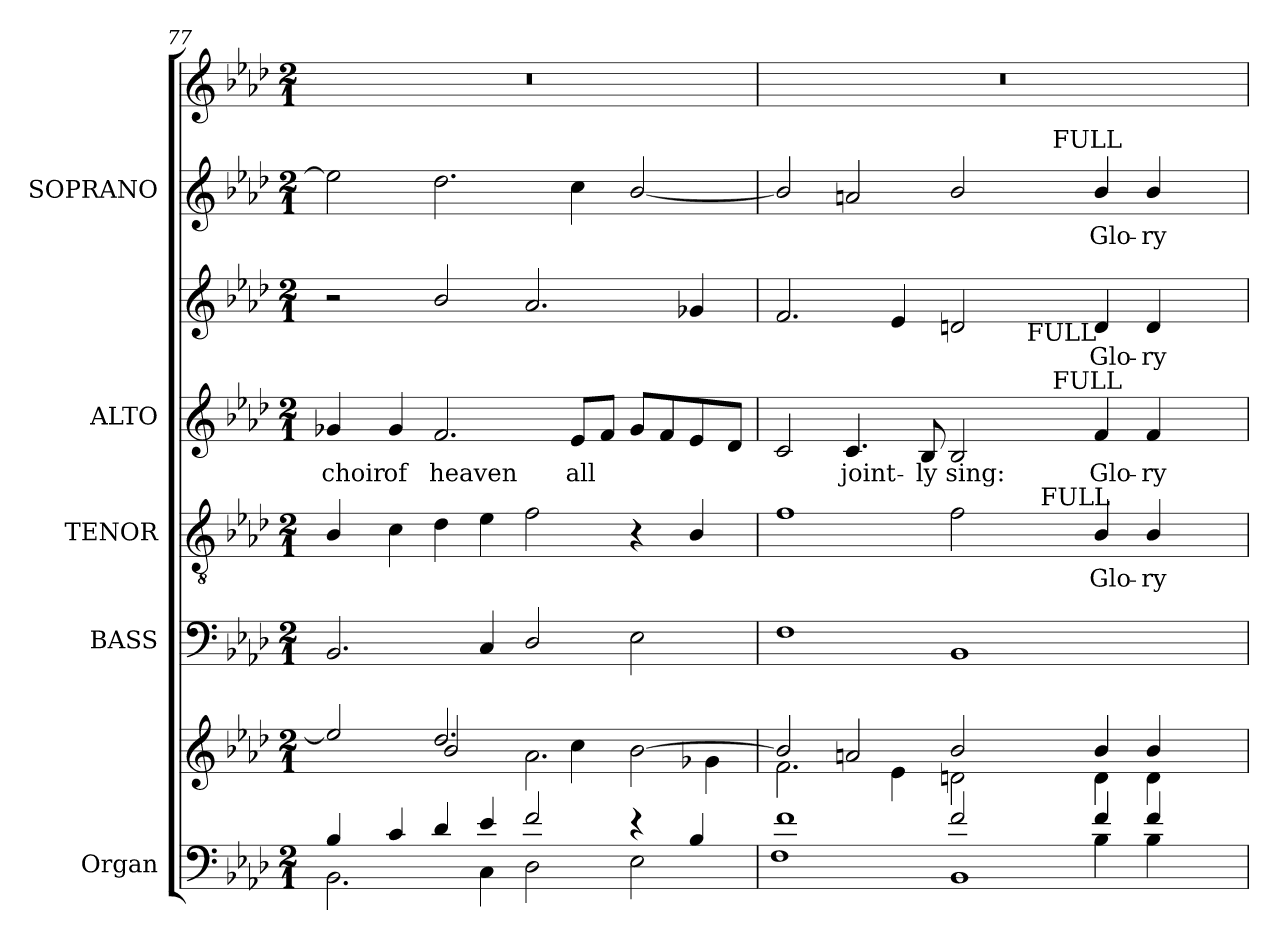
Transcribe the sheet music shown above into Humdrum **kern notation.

**kern	**kern	**kern	**kern	**text	**kern	**text	**kern	**text	**kern	**text	**kern
*part5	*part5	*part4	*part3	*part3	*part2	*part2	*part2	*part2	*part1	*part1	*part1
*staff8	*staff7	*staff6	*staff5	*staff5	*staff4	*staff4	*staff3	*staff3	*staff2	*staff2	*staff1
*I"Organ	*	*I"BASS	*I"TENOR	*	*I"ALTO	*	*	*	*I"SOPRANO	*	*
*I'Org.	*	*I'B.	*I'T.	*	*I'A.	*	*	*	*I'S.	*	*
*clefF4	*clefG2	*clefF4	*clefGv2	*	*clefG2	*	*clefG2	*	*clefG2	*	*clefG2
*	*	*	*ITrd7c12	*	*	*	*	*	*	*	*
*k[b-e-a-d-]	*k[b-e-a-d-]	*k[b-e-a-d-]	*k[b-e-a-d-]	*	*k[b-e-a-d-]	*	*k[b-e-a-d-]	*	*k[b-e-a-d-]	*	*k[b-e-a-d-]
*A-:	*A-:	*A-:	*A-:	*	*A-:	*	*A-:	*	*A-:	*	*A-:
*M2/1	*M2/1	*M2/1	*M2/1	*	*M2/1	*	*M2/1	*	*M2/1	*	*M2/1
=77	=77	=77	=77	=77	=77	=77	=77	=77	=77	=77	=77
*^	*^	*	*	*	*	*	*	*	*	*	*
*	*^	*	*^	*	*	*	*	*	*	*	*	*	*
!	!	!	!	!	!	!	!	!	!	!LO:LY:b:color=#000000	!	!	!	!	!LO:N:vis=1
4ryy	4B-i/	2.BB-i\	2ee-i/]	2g-Xi\yy	2ryy	2.BB-i/	4BB-i/	.	4g-Xi/	choir	2r	.	2ee-i\]	.	0r
!	!	!	!	!	!	!	!	!	!	!LO:LY:b:color=#000000	!	!	!	!	!
4ryy	4ci/	.	.	.	.	.	4Ci\	.	4g-i/	of	.	.	.	.	.
!	!	!	!	!	!	!	!	!	!	!LO:LY:b:color=#000000	!	!	!	!	!
2.ryy	4d-i/	.	2.dd-i/	2.fi\yy	2b-i/	.	4D-i\	.	2.fi/	heaven	2b-i/	.	2.dd-i\	.	.
.	4e-i/	4Ci\	.	.	.	4Ci/	4E-i\	.	.	.	.	.	.	.	.
.	2fi/	2D-i\	.	.	2.a-i\	2D-i/	2Fi\	.	.	.	2.a-i/	.	.	.	.
!	!	!	!	!	!	!	!	!	!	!LO:LY:b:color=#000000	!	!	!	!	!
8ryy	.	.	4cci\	8e-i\Lyy	.	.	.	.	8e-i/L	all	.	.	4cci\	.	.
8ryy	.	.	.	8fi\Jyy	.	.	.	.	8fi/J	.	.	.	.	.	.
8ryy	4r	2E-i\	[2b-i\	8g-i\Lyy	.	2E-i\	4r	.	8g-i/L	.	.	.	[2b-i/	.	.
8ryy	.	.	.	8fi\yy	.	.	.	.	8fi/	.	.	.	.	.	.
8ryy	4B-i/	.	.	8e-i\yy	4g-Xi\	.	4BB-i/	.	8e-i/	.	4g-Xi/	.	.	.	.
8ryy	.	.	.	8d-i\Jyy	.	.	.	.	8d-i/J	.	.	.	.	.	.
!!LO:LB:g=z
=78	=78	=78	=78	=78	=78	=78	=78	=78	=78	=78	=78	=78	=78	=78	=78
!	!	!	!	!LO:N:vis=1	!	!	!	!	!	!	!	!	!	!	!LO:N:vis=1
*	*	*	*	*	*	*	*^	*	*^	*	*^	*	*^	*	*
2ci/yy	1fi	1Fi	2b-i/]	0ryy	2.fi\	1Fi	1Fi	1ryy	.	2ci/	1ryy	.	2.fi/	1ryy	.	2b-i/]	1ryy	.	0r
!	!	!	!	!	!	!	!	!	!	!	!	!LO:LY:b:color=#000000	!	!	!	!	!	!	!
4.ci/yy	.	.	2ani/	.	.	.	.	.	.	4.ci/	.	joint-	.	.	.	2ani/	.	.	.
.	.	.	.	.	4e-i\	.	.	.	.	.	.	.	4e-i/	.	.	.	.	.	.
!	!	!	!	!	!	!	!	!	!	!	!	!LO:LY:b:color=#000000	!	!	!	!	!	!	!
8B-i/yy	.	.	.	.	.	.	.	.	.	8B-i/	.	-ly	.	.	.	.	.	.	.
!	!	!	!	!	!	!	!	!	!	!	!	!LO:LY:b:color=#000000	!	!	!	!	!	!	!
2B-i/yy	2fi/	1BB-i	2b-i/	.	2dni\	1BB-i	2Fi\	4ryy	.	2B-i/	4ryy	sing:	2dni/	8ryy	.	2b-i/	4ryy	.	.
.	.	.	.	.	.	.	.	.	.	.	.	.	.	16ryy	.	.	.	.	.
.	.	.	.	.	.	.	.	.	.	.	.	.	.	32ryy	.	.	.	.	.
.	.	.	.	.	.	.	.	.	.	.	.	.	.	64ryy	.	.	.	.	.
.	.	.	.	.	.	.	.	.	.	.	.	.	.	256..ryy	.	.	.	.	.
!	!	!	!	!	!	!	!	!	!	!	!	!	!	!LO:TX:b:t=FULL	!	!	!	!	!
.	.	.	.	.	.	.	.	.	.	.	.	.	.	2ryy	.	.	.	.	.
.	.	.	.	.	.	.	.	128ryy	.	.	64ryy	.	.	.	.	.	64ryy	.	.
.	.	.	.	.	.	.	.	512.ryy	.	.	.	.	.	.	.	.	.	.	.
!	!	!	!	!	!	!	!	!LO:TX:t=FULL	!	!	!	!	!	!	!	!	!	!	!
.	.	.	.	.	.	.	.	2ryy	.	.	.	.	.	.	.	.	.	.	.
.	.	.	.	.	.	.	.	.	.	.	128...ryy	.	.	.	.	.	128...ryy	.	.
!	!	!	!	!	!	!	!	!	!	!	!	!	!	!	!	!	!LO:TX:a:t=FULL	!	!
!	!	!	!	!	!	!	!	!	!	!	!LO:TX:t=FULL	!	!	!	!	!	!	!	!
.	.	.	.	.	.	.	.	.	.	.	2ryy	.	.	.	.	.	2ryy	.	.
!	!	!	!	!	!	!	!	!	!LO:LY:b:color=#000000	!	!	!	!	!	!	!	!	!	!
!	!	!	!	!	!	!	!	!	!	!	!	!LO:LY:b:color=#000000	!	!	!	!	!	!	!
!	!	!	!	!	!	!	!	!	!	!	!	!	!	!	!LO:LY:b:color=#000000	!	!	!	!
!	!	!	!	!	!	!	!	!	!	!	!	!	!	!	!	!	!	!LO:LY:b:color=#000000	!
4fi/	4B-i\	.	4b-i/	.	4di\	.	4BB-i/	.	Glo-	4fi/	.	Glo-	4di/	.	Glo-	4b-i/	.	Glo-	.
.	.	.	.	.	.	.	.	.	.	.	.	.	.	4ryy	.	.	.	.	.
!	!	!	!	!	!	!	!	!	!LO:LY:b:color=#000000	!	!	!	!	!	!	!	!	!	!
!	!	!	!	!	!	!	!	!	!	!	!	!LO:LY:b:color=#000000	!	!	!	!	!	!	!
!	!	!	!	!	!	!	!	!	!	!	!	!	!	!	!LO:LY:b:color=#000000	!	!	!	!
!	!	!	!	!	!	!	!	!	!	!	!	!	!	!	!	!	!	!LO:LY:b:color=#000000	!
4fi/	4B-i\	.	4b-i/	.	4di\	.	4BB-i/	.	-ry	4fi/	.	-ry	4di/	.	-ry	4b-i/	.	-ry	.
.	.	.	.	.	.	.	.	8ryy	.	.	.	.	.	.	.	.	.	.	.
.	.	.	.	.	.	.	.	.	.	.	8ryy	.	.	.	.	.	8ryy	.	.
.	.	.	.	.	.	.	.	16ryy	.	.	.	.	.	.	.	.	.	.	.
.	.	.	.	.	.	.	.	.	.	.	16ryy	.	.	.	.	.	16ryy	.	.
.	.	.	.	.	.	.	.	32ryy	.	.	.	.	.	.	.	.	.	.	.
.	.	.	.	.	.	.	.	.	.	.	32ryy	.	.	.	.	.	32ryy	.	.
.	.	.	.	.	.	.	.	64ryy	.	.	.	.	.	.	.	.	.	.	.
.	.	.	.	.	.	.	.	.	.	.	.	.	.	128ryy	.	.	.	.	.
.	.	.	.	.	.	.	.	256ryy	.	.	.	.	.	.	.	.	.	.	.
.	.	.	.	.	.	.	.	1024ryy	.	.	1024ryy	.	.	1024ryy	.	.	1024ryy	.	.
*v	*v	*v	*	*	*	*	*v	*v	*	*v	*v	*	*v	*v	*	*v	*v	*	*
*	*v	*v	*v	*	*	*	*	*	*	*	*	*	*
=	=	=	=	=	=	=	=	=	=	=	=
*-	*-	*-	*-	*-	*-	*-	*-	*-	*-	*-	*-
